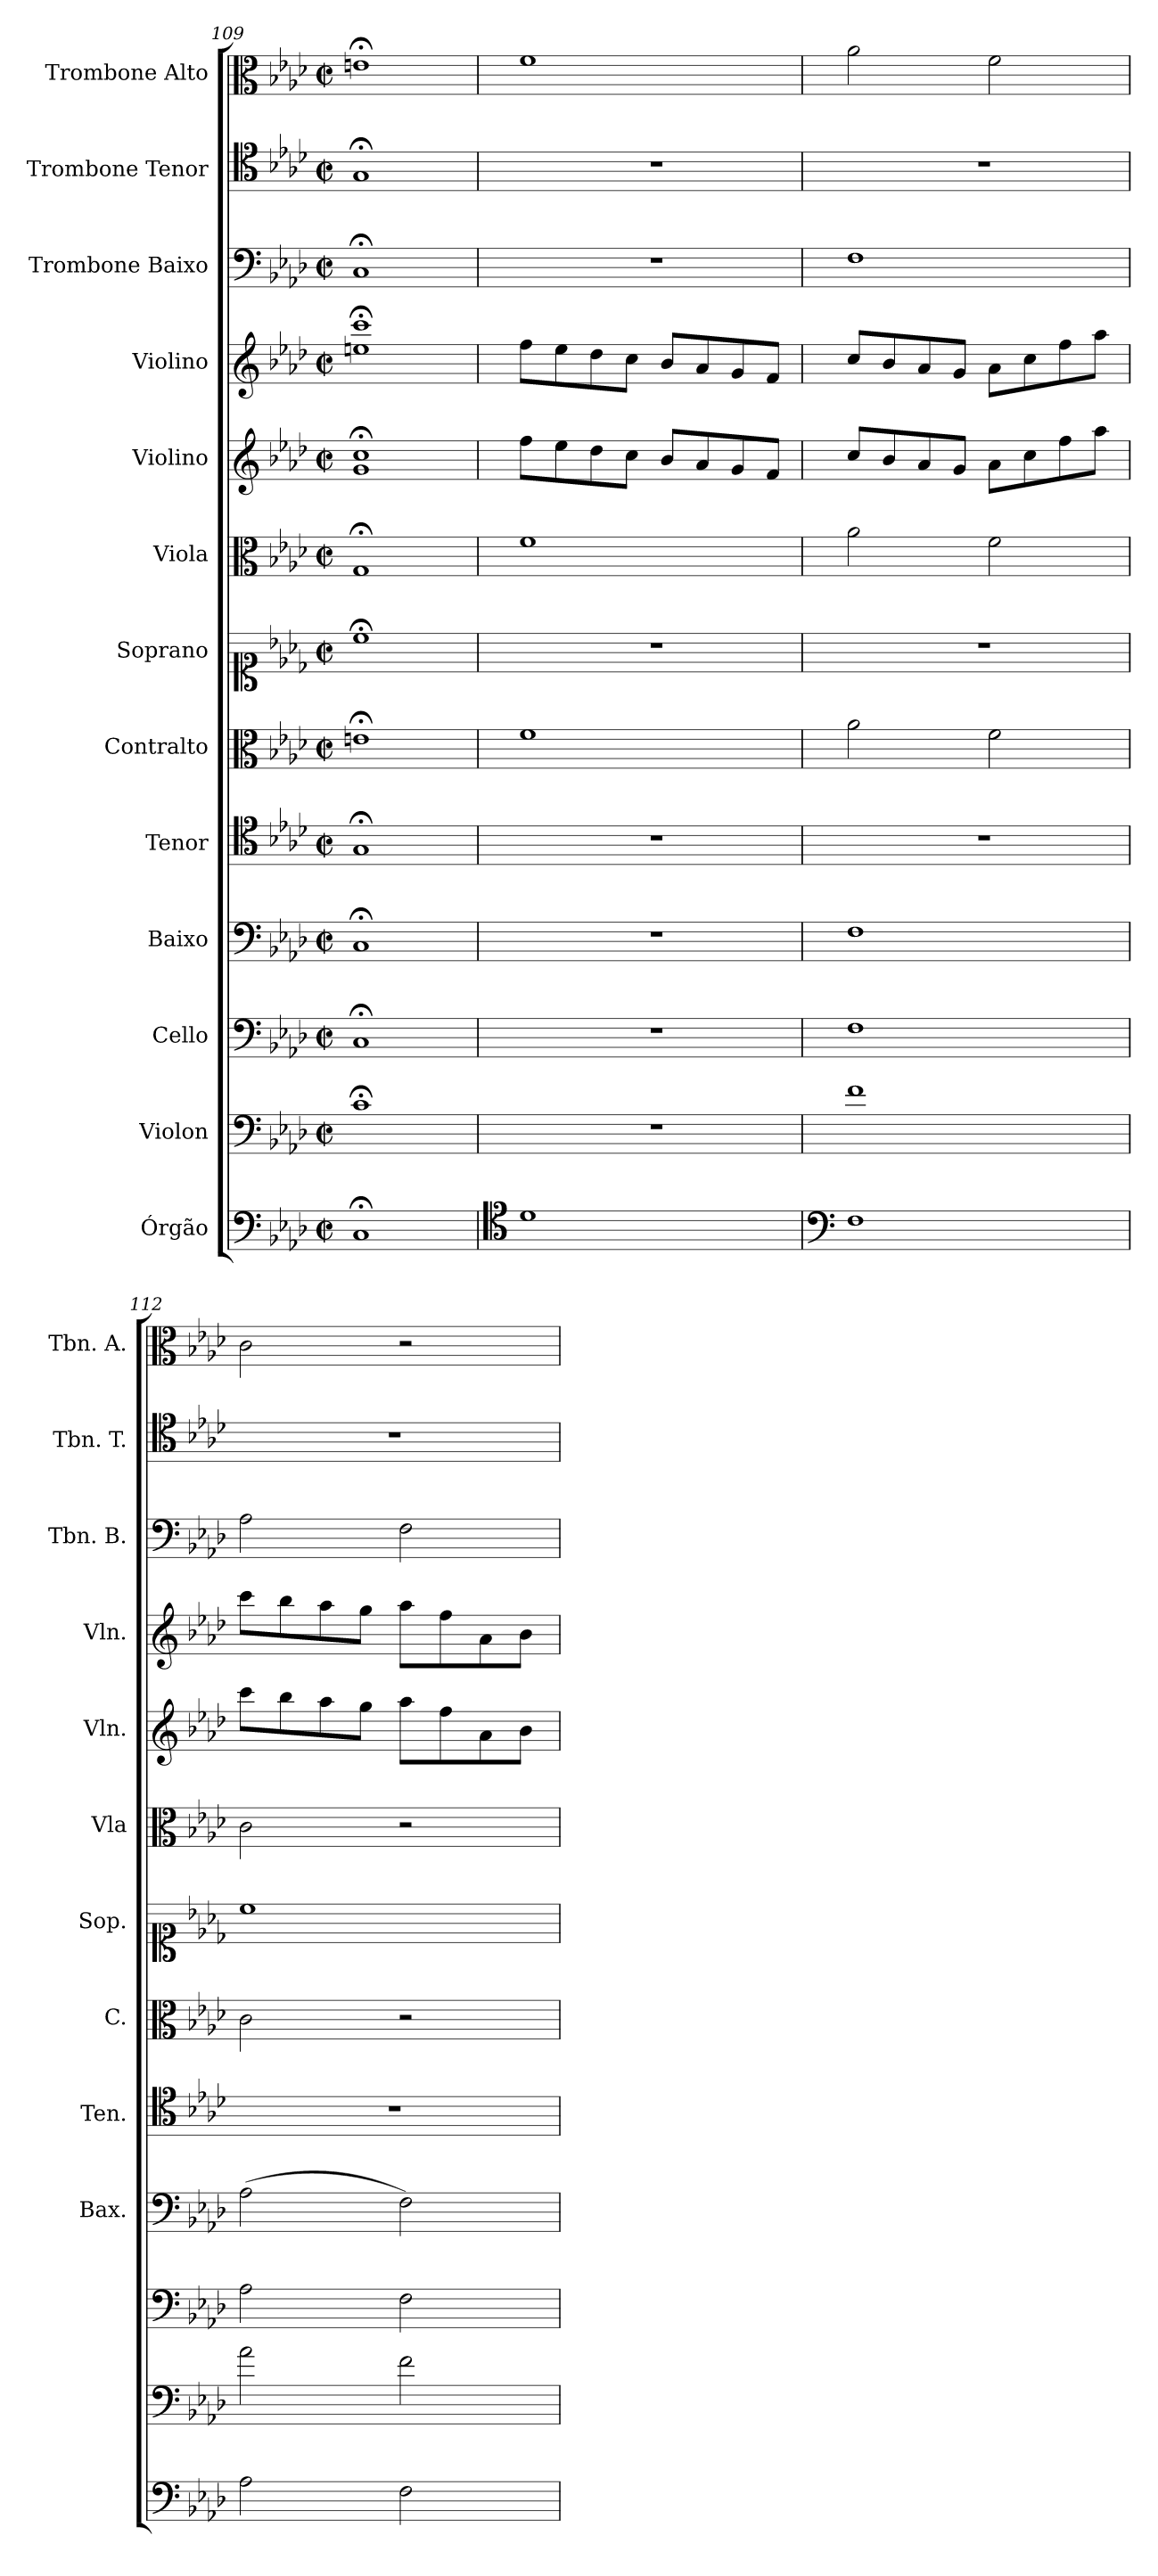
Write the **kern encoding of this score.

**kern	**kern	**kern	**kern	**kern	**kern	**kern	**kern	**kern	**kern	**kern	**kern	**kern
*part13	*part12	*part11	*part10	*part9	*part8	*part7	*part6	*part5	*part4	*part3	*part2	*part1
*staff13	*staff12	*staff11	*staff10	*staff9	*staff8	*staff7	*staff6	*staff5	*staff4	*staff3	*staff2	*staff1
*I"Órgão	*I"Violon	*I"Cello	*I"Baixo	*I"Tenor	*I"Contralto	*I"Soprano	*I"Viola	*I"Violino	*I"Violino	*I"Trombone Baixo	*I"Trombone Tenor	*I"Trombone Alto
*	*	*	*I'Bax.	*I'Ten.	*I'C.	*I'Sop.	*I'Vla	*I'Vln.	*I'Vln.	*I'Tbn. B.	*I'Tbn. T.	*I'Tbn. A.
*clefF4	*clefF4	*clefF4	*clefF4	*clefC4	*clefC3	*clefC1	*clefC3	*clefG2	*clefG2	*clefF4	*clefC4	*clefC3
*	*ITrd7c12	*	*	*	*	*	*	*	*	*	*	*
*k[b-e-a-d-]	*k[b-e-a-d-]	*k[b-e-a-d-]	*k[b-e-a-d-]	*k[b-e-a-d-]	*k[b-e-a-d-]	*k[b-e-a-d-]	*k[b-e-a-d-]	*k[b-e-a-d-]	*k[b-e-a-d-]	*k[b-e-a-d-]	*k[b-e-a-d-]	*k[b-e-a-d-]
*M2/2	*M2/2	*M2/2	*M2/2	*M2/2	*M2/2	*M2/2	*M2/2	*M2/2	*M2/2	*M2/2	*M2/2	*M2/2
*met(c|)	*met(c|)	*met(c|)	*met(c|)	*met(c|)	*met(c|)	*met(c|)	*met(c|)	*met(c|)	*met(c|)	*met(c|)	*met(c|)	*met(c|)
=109	=109	=109	=109	=109	=109	=109	=109	=109	=109	=109	=109	=109
1C;<	1C;<	1C;<	1C;<	1G;<	1en;<	1cc;<	1G;<	1g;< 1cc;<	1een;< 1ccc;<	1C;<	1G;<	1en;<
!!LO:PB:g=z
=110	=110	=110	=110	=110	=110	=110	=110	=110	=110	=110	=110	=110
*clefC4	*	*	*	*	*	*	*	*	*	*	*	*
1d-	1r	1r	1r	1r	1f	1r	1f	8ff\L	8ff\L	1r	1r	1f
.	.	.	.	.	.	.	.	8ee-\	8ee-\	.	.	.
.	.	.	.	.	.	.	.	8dd-\	8dd-\	.	.	.
.	.	.	.	.	.	.	.	8cc\J	8cc\J	.	.	.
.	.	.	.	.	.	.	.	8b-/L	8b-/L	.	.	.
.	.	.	.	.	.	.	.	8a-/	8a-/	.	.	.
.	.	.	.	.	.	.	.	8g/	8g/	.	.	.
.	.	.	.	.	.	.	.	8f/J	8f/J	.	.	.
=111	=111	=111	=111	=111	=111	=111	=111	=111	=111	=111	=111	=111
*clefF4	*	*	*	*	*	*	*	*	*	*	*	*
1F	1F	1F	1F	1r	2a-\	1r	2a-\	8cc/L	8cc/L	1F	1r	2a-\
.	.	.	.	.	.	.	.	8b-/	8b-/	.	.	.
.	.	.	.	.	.	.	.	8a-/	8a-/	.	.	.
.	.	.	.	.	.	.	.	8g/J	8g/J	.	.	.
.	.	.	.	.	2f\	.	2f\	8a-\L	8a-\L	.	.	2f\
.	.	.	.	.	.	.	.	8cc\	8cc\	.	.	.
.	.	.	.	.	.	.	.	8ff\	8ff\	.	.	.
.	.	.	.	.	.	.	.	8aa-\J	8aa-\J	.	.	.
=112	=112	=112	=112	=112	=112	=112	=112	=112	=112	=112	=112	=112
2A-\	2A-\	2A-\	(>2A-\	1r	2c\	1cc	2c\	8ccc\L	8ccc\L	2A-\	1r	2c\
.	.	.	.	.	.	.	.	8bb-\	8bb-\	.	.	.
.	.	.	.	.	.	.	.	8aa-\	8aa-\	.	.	.
.	.	.	.	.	.	.	.	8gg\J	8gg\J	.	.	.
2F\	2F\	2F\	2F\)	.	2r	.	2r	8aa-\L	8aa-\L	2F\	.	2r
.	.	.	.	.	.	.	.	8ff\	8ff\	.	.	.
.	.	.	.	.	.	.	.	8a-\	8a-\	.	.	.
.	.	.	.	.	.	.	.	8b-\J	8b-\J	.	.	.
=	=	=	=	=	=	=	=	=	=	=	=	=
*-	*-	*-	*-	*-	*-	*-	*-	*-	*-	*-	*-	*-
